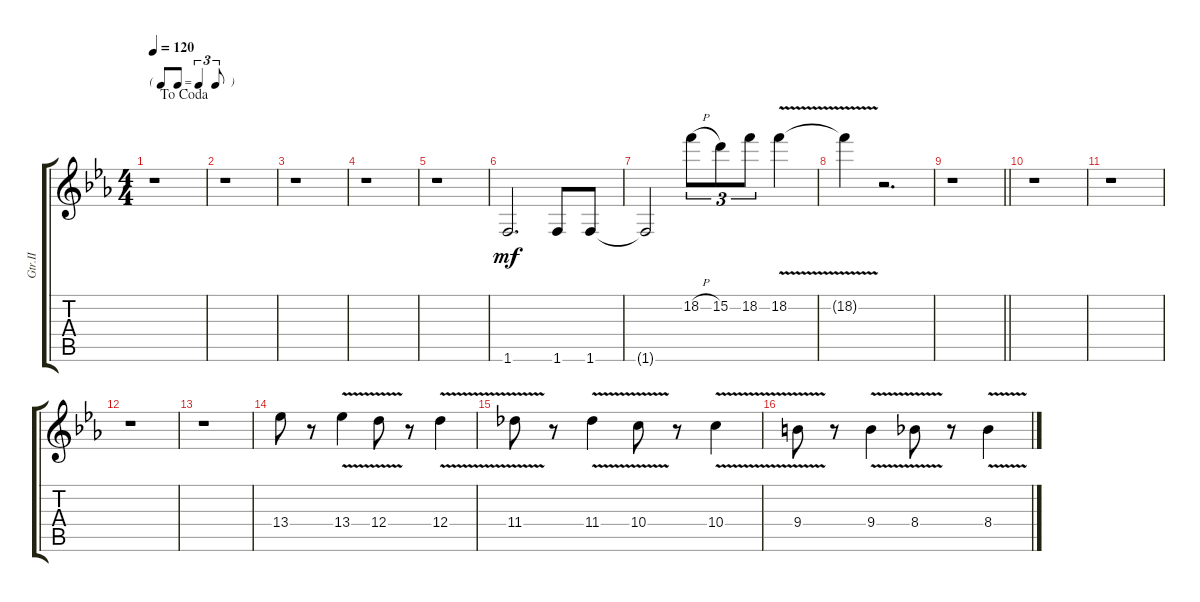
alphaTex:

\track ("Gtr.II" "Gtr.II") {instrument distortionguitar}
\staff {score tabs}
\tuning (E4 B3 G3 D3 A2 E2) {hide}
\ts (4 4)
\tf triplet8th
\jump dacoda
\tempo 120
\clef g2
\ks eb
r.1{dy mf} |
r.1 |
r.1 |
r.1 |
r.1 |
1.6.2{d} 1.6.8 1.6.8 |
1.6{t}.2 18.2{h}.8{tu (3 2)} 15.2.8{tu (3 2)} 18.2.8{tu (3 2)} 18.2{v}.4 |
18.2{v t}.4 r.2{d} |
\barLineRight lightlight
r.1 |
r.1 |
r.1 |
r.1 |
r.1 |
13.4.8 r.8 13.4{v}.4 12.4{v}.8 r.8 12.4{v}.4 |
11.4{v}.8 r.8 11.4{v}.4 10.4{v}.8 r.8 10.4{v}.4 |
9.4{v}.8 r.8 9.4{v}.4 8.4{v}.8 r.8 8.4{v}.4
